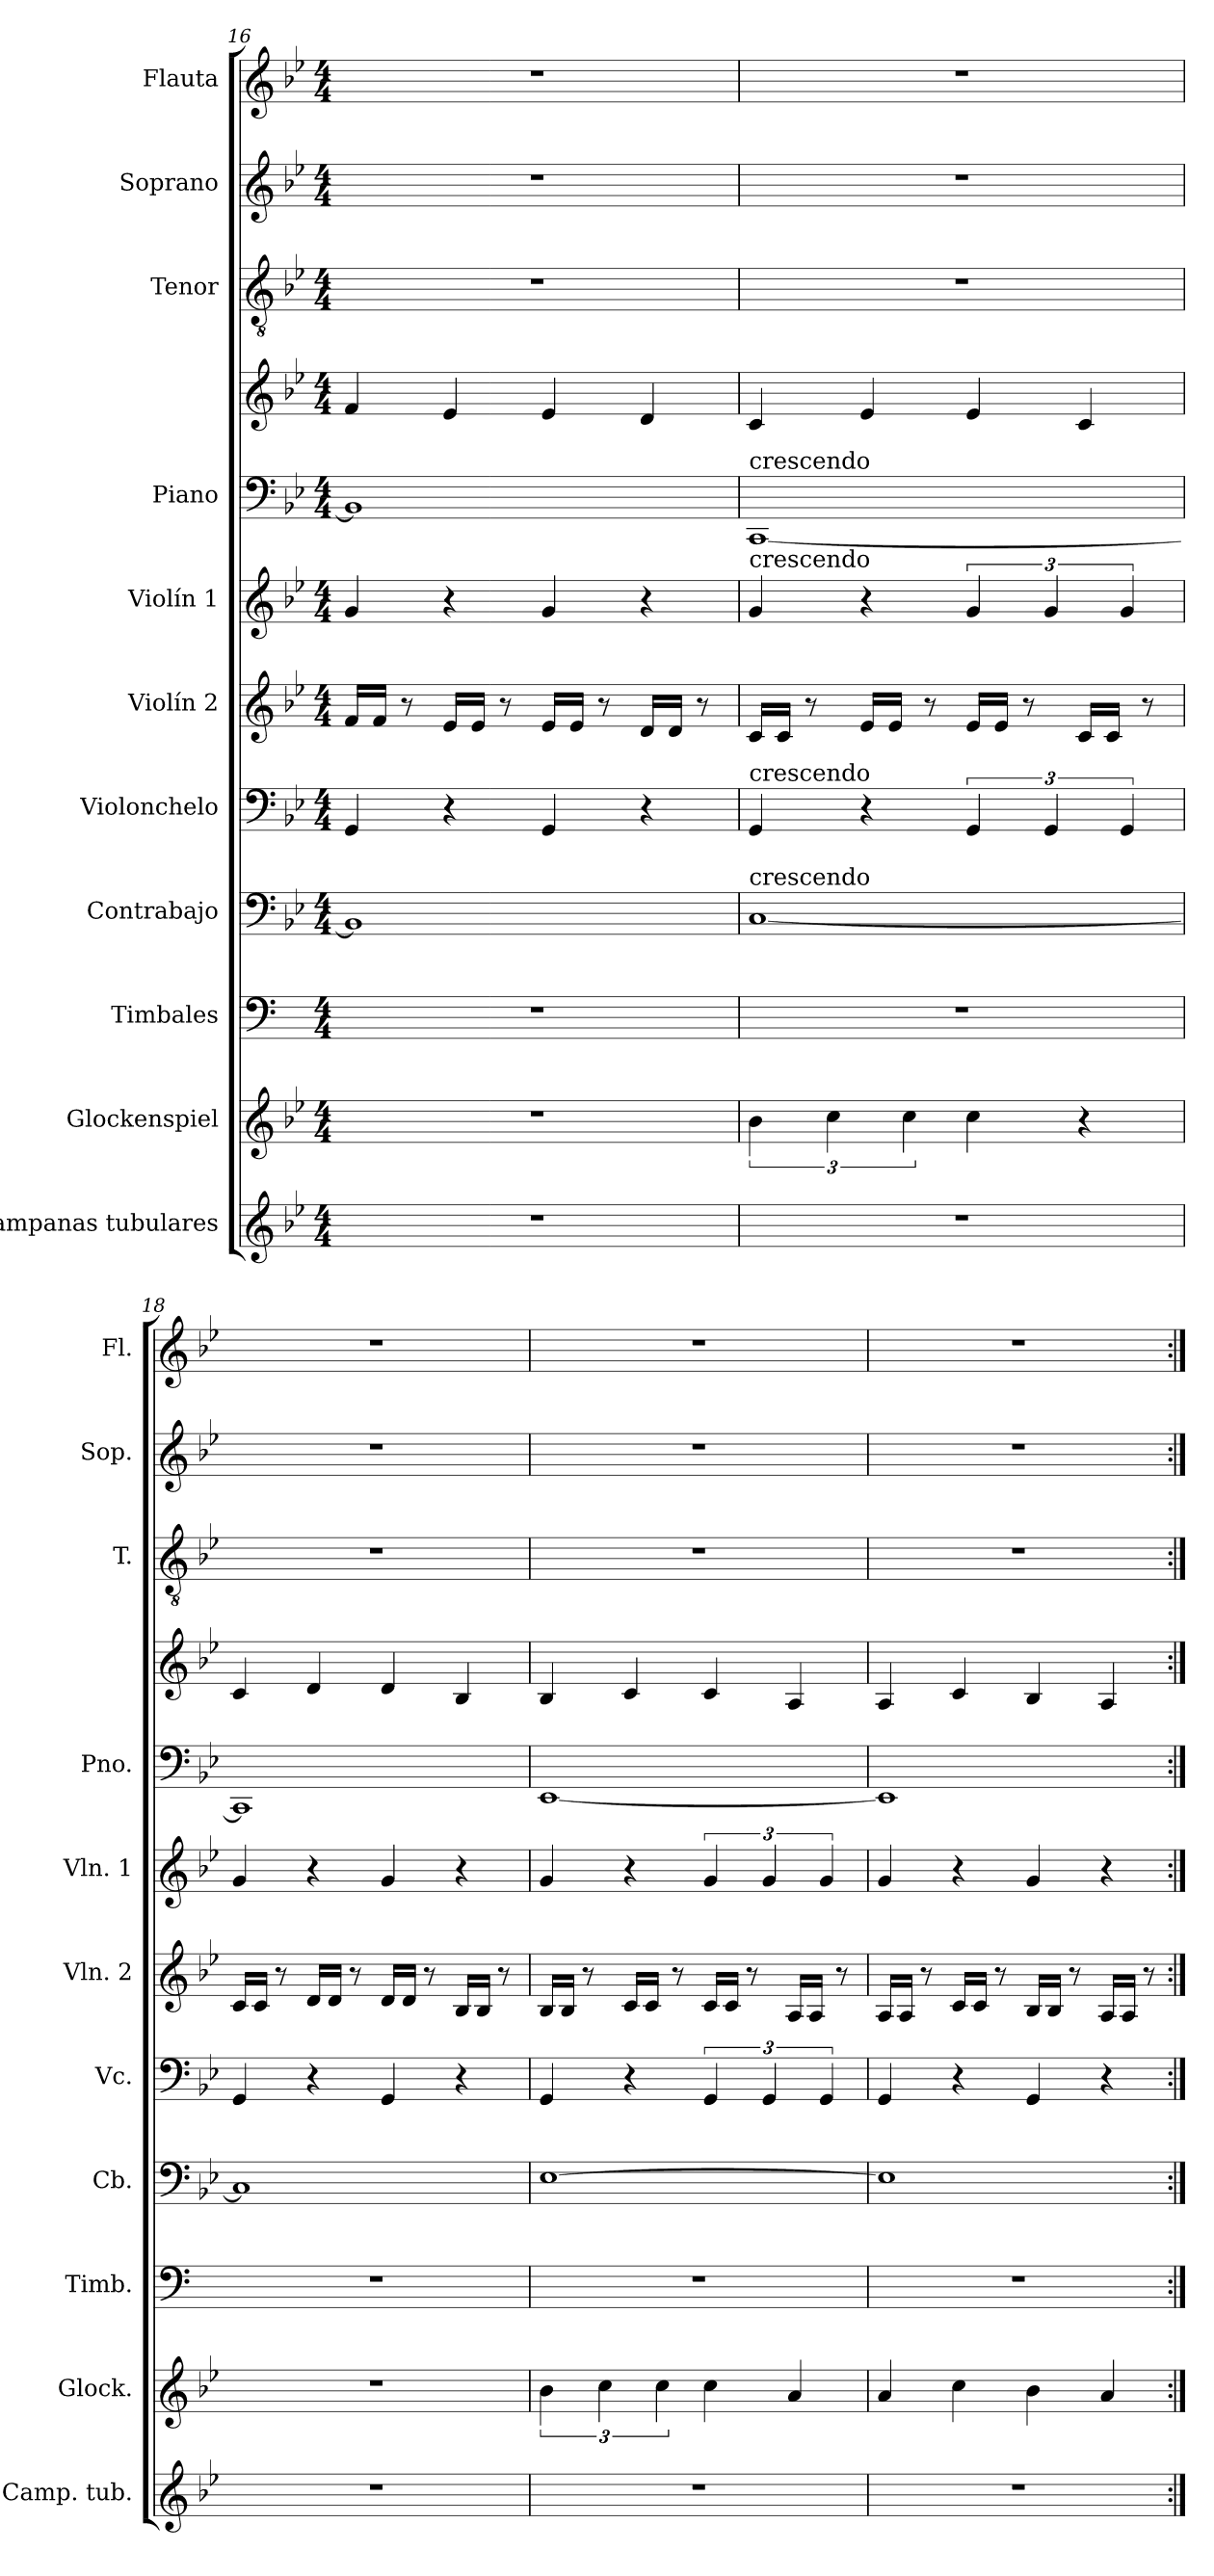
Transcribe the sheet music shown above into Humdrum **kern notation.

**kern	**kern	**kern	**kern	**kern	**kern	**kern	**kern	**kern	**kern	**kern	**kern
*part11	*part10	*part9	*part8	*part7	*part6	*part5	*part4	*part4	*part3	*part2	*part1
*staff12	*staff11	*staff10	*staff9	*staff8	*staff7	*staff6	*staff5	*staff4	*staff3	*staff2	*staff1
*I"Campanas tubulares	*I"Glockenspiel	*I"Timbales	*I"Contrabajo	*I"Violonchelo	*I"Violín 2	*I"Violín 1	*I"Piano	*	*I"Tenor	*I"Soprano	*I"Flauta
*I'Camp. tub.	*I'Glock.	*I'Timb.	*I'Cb.	*I'Vc.	*I'Vln. 2	*I'Vln. 1	*I'Pno.	*	*I'T.	*I'Sop.	*I'Fl.
!!LO:PB:g=z
*clefG2	*clefG2	*clefF4	*clefF4	*clefF4	*clefG2	*clefG2	*clefF4	*clefG2	*clefGv2	*clefG2	*clefG2
*	*ITrd-14c-24	*	*ITrd7c12	*	*	*	*	*	*ITrd7c12	*	*
*k[b-e-]	*k[b-e-]	*k[]	*k[b-e-]	*k[b-e-]	*k[b-e-]	*k[b-e-]	*k[b-e-]	*k[b-e-]	*k[b-e-]	*k[b-e-]	*k[b-e-]
*B-:	*B-:	*	*B-:	*B-:	*B-:	*B-:	*B-:	*B-:	*B-:	*B-:	*B-:
*M4/4	*M4/4	*M4/4	*M4/4	*M4/4	*M4/4	*M4/4	*M4/4	*M4/4	*M4/4	*M4/4	*M4/4
=16	=16	=16	=16	=16	=16	=16	=16	=16	=16	=16	=16
1r	1r	1r	1BBB-]	4GG/	16f/LL	4g/	1BB-]	4f/	1r	1r	1r
.	.	.	.	.	16f/JJ	.	.	.	.	.	.
.	.	.	.	.	8r	.	.	.	.	.	.
.	.	.	.	4r	16e-/LL	4r	.	4e-/	.	.	.
.	.	.	.	.	16e-/JJ	.	.	.	.	.	.
.	.	.	.	.	8r	.	.	.	.	.	.
.	.	.	.	4GG/	16e-/LL	4g/	.	4e-/	.	.	.
.	.	.	.	.	16e-/JJ	.	.	.	.	.	.
.	.	.	.	.	8r	.	.	.	.	.	.
.	.	.	.	4r	16d/LL	4r	.	4d/	.	.	.
.	.	.	.	.	16d/JJ	.	.	.	.	.	.
.	.	.	.	.	8r	.	.	.	.	.	.
=17	=17	=17	=17	=17	=17	=17	=17	=17	=17	=17	=17
!	!	!	!	!	!	!	!LO:TX:a:t=crescendo	!	!	!	!
!	!	!	!	!	!	!LO:TX:a:t=crescendo	!	!	!	!	!
!	!	!	!	!LO:TX:a:t=crescendo	!	!	!	!	!	!	!
!	!	!	!LO:TX:a:t=crescendo	!	!	!	!	!	!	!	!
1r	6bbb-\	1r	[1CC	4GG/	16c/LL	4g/	[1CC	4c/	1r	1r	1r
.	.	.	.	.	16c/JJ	.	.	.	.	.	.
.	.	.	.	.	8r	.	.	.	.	.	.
.	6cccc\	.	.	.	.	.	.	.	.	.	.
.	.	.	.	4r	16e-/LL	4r	.	4e-/	.	.	.
.	.	.	.	.	16e-/JJ	.	.	.	.	.	.
.	6cccc\	.	.	.	.	.	.	.	.	.	.
.	.	.	.	.	8r	.	.	.	.	.	.
.	4cccc\	.	.	6GG/	16e-/LL	6g/	.	4e-/	.	.	.
.	.	.	.	.	16e-/JJ	.	.	.	.	.	.
.	.	.	.	.	8r	.	.	.	.	.	.
.	.	.	.	6GG/	.	6g/	.	.	.	.	.
.	4r	.	.	.	16c/LL	.	.	4c/	.	.	.
.	.	.	.	.	16c/JJ	.	.	.	.	.	.
.	.	.	.	6GG/	.	6g/	.	.	.	.	.
.	.	.	.	.	8r	.	.	.	.	.	.
=18	=18	=18	=18	=18	=18	=18	=18	=18	=18	=18	=18
1r	1r	1r	1CC]	4GG/	16c/LL	4g/	1CC]	4c/	1r	1r	1r
.	.	.	.	.	16c/JJ	.	.	.	.	.	.
.	.	.	.	.	8r	.	.	.	.	.	.
.	.	.	.	4r	16d/LL	4r	.	4d/	.	.	.
.	.	.	.	.	16d/JJ	.	.	.	.	.	.
.	.	.	.	.	8r	.	.	.	.	.	.
.	.	.	.	4GG/	16d/LL	4g/	.	4d/	.	.	.
.	.	.	.	.	16d/JJ	.	.	.	.	.	.
.	.	.	.	.	8r	.	.	.	.	.	.
.	.	.	.	4r	16B-/LL	4r	.	4B-/	.	.	.
.	.	.	.	.	16B-/JJ	.	.	.	.	.	.
.	.	.	.	.	8r	.	.	.	.	.	.
=19	=19	=19	=19	=19	=19	=19	=19	=19	=19	=19	=19
1r	6bbb-\	1r	[1EE-	4GG/	16B-/LL	4g/	[1EE-	4B-/	1r	1r	1r
.	.	.	.	.	16B-/JJ	.	.	.	.	.	.
.	.	.	.	.	8r	.	.	.	.	.	.
.	6cccc\	.	.	.	.	.	.	.	.	.	.
.	.	.	.	4r	16c/LL	4r	.	4c/	.	.	.
.	.	.	.	.	16c/JJ	.	.	.	.	.	.
.	6cccc\	.	.	.	.	.	.	.	.	.	.
.	.	.	.	.	8r	.	.	.	.	.	.
.	4cccc\	.	.	6GG/	16c/LL	6g/	.	4c/	.	.	.
.	.	.	.	.	16c/JJ	.	.	.	.	.	.
.	.	.	.	.	8r	.	.	.	.	.	.
.	.	.	.	6GG/	.	6g/	.	.	.	.	.
.	4aaa/	.	.	.	16A/LL	.	.	4A/	.	.	.
.	.	.	.	.	16A/JJ	.	.	.	.	.	.
.	.	.	.	6GG/	.	6g/	.	.	.	.	.
.	.	.	.	.	8r	.	.	.	.	.	.
=20	=20	=20	=20	=20	=20	=20	=20	=20	=20	=20	=20
1r	4aaa/	1r	1EE-]	4GG/	16A/LL	4g/	1EE-]	4A/	1r	1r	1r
.	.	.	.	.	16A/JJ	.	.	.	.	.	.
.	.	.	.	.	8r	.	.	.	.	.	.
.	4cccc\	.	.	4r	16c/LL	4r	.	4c/	.	.	.
.	.	.	.	.	16c/JJ	.	.	.	.	.	.
.	.	.	.	.	8r	.	.	.	.	.	.
.	4bbb-\	.	.	4GG/	16B-/LL	4g/	.	4B-/	.	.	.
.	.	.	.	.	16B-/JJ	.	.	.	.	.	.
.	.	.	.	.	8r	.	.	.	.	.	.
.	4aaa/	.	.	4r	16A/LL	4r	.	4A/	.	.	.
.	.	.	.	.	16A/JJ	.	.	.	.	.	.
.	.	.	.	.	8r	.	.	.	.	.	.
=:|!	=:|!	=:|!	=:|!	=:|!	=:|!	=:|!	=:|!	=:|!	=:|!	=:|!	=:|!
*-	*-	*-	*-	*-	*-	*-	*-	*-	*-	*-	*-
